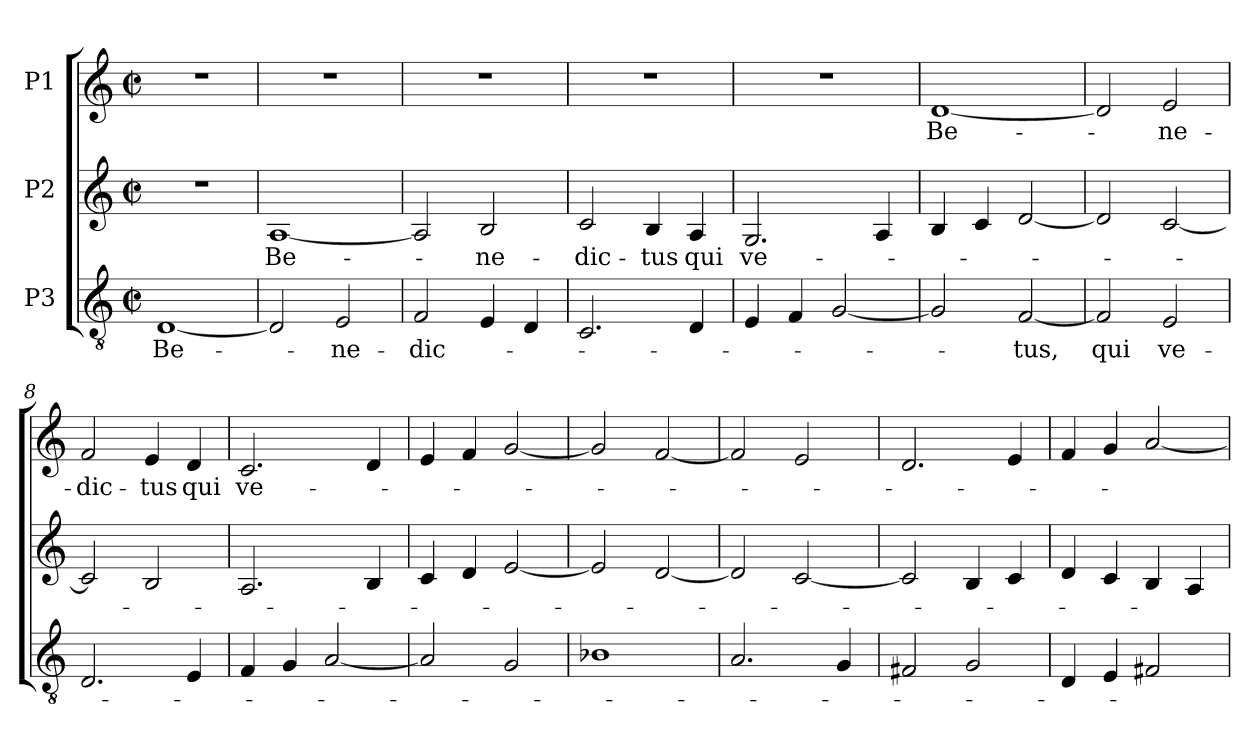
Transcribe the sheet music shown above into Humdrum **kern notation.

**kern	**text	**kern	**text	**kern	**text
*part3	*part3	*part2	*part2	*part1	*part1
*staff3	*staff3	*staff2	*staff2	*staff1	*staff1
*I"P3	*	*I"P2	*	*I"P1	*
!!LO:PB:g=z
*clefGv2	*	*clefG2	*	*clefG2	*
*ITrd7c12	*	*	*	*	*
*k[]	*	*k[]	*	*k[]	*
*C:	*	*C:	*	*C:	*
*M2/2	*	*M2/2	*	*M2/2	*
*met(c|)	*	*met(c|)	*	*met(c|)	*
=1	=1	=1	=1	=1	=1
!	!LO:LY:b:color=#000000	!	!	!	!
[1DDi	Be-	1r	.	1r	.
=2	=2	=2	=2	=2	=2
!	!	!	!LO:LY:b:color=#000000	!	!
2DDi/]	.	[1Ai	Be-	1r	.
!	!LO:LY:b:color=#000000	!	!	!	!
2EEi/	-ne-	.	.	.	.
=3	=3	=3	=3	=3	=3
!	!LO:LY:b:color=#000000	!	!	!	!
2FFi/	-dic-	2Ai/]	.	1r	.
!	!	!	!LO:LY:b:color=#000000	!	!
4EEi/	.	2Bi/	-ne-	.	.
4DDi/	.	.	.	.	.
=4	=4	=4	=4	=4	=4
!	!	!	!LO:LY:b:color=#000000	!	!
2.CCi/	.	2ci/	-dic-	1r	.
!	!	!	!LO:LY:b:color=#000000	!	!
.	.	4Bi/	-tus	.	.
!	!	!	!LO:LY:b:color=#000000	!	!
4DDi/	.	4Ai/	qui	.	.
=5	=5	=5	=5	=5	=5
!	!	!	!LO:LY:b:color=#000000	!	!
4EEi/	.	2.Gi/	ve-	1r	.
4FFi/	.	.	.	.	.
[2GGi/	.	.	.	.	.
.	.	4Ai/	.	.	.
=6	=6	=6	=6	=6	=6
!	!	!	!	!	!LO:LY:b:color=#000000
2GGi/]	.	4Bi/	.	[1di	Be-
.	.	4ci/	.	.	.
!	!LO:LY:b:color=#000000	!	!	!	!
[2FFi/	-tus,	[2di/	.	.	.
=7	=7	=7	=7	=7	=7
!	!LO:LY:b:color=#000000	!	!	!	!
2FFi/]	qui	2di/]	.	2di/]	.
!	!LO:LY:b:color=#000000	!	!	!	!
!	!	!	!	!	!LO:LY:b:color=#000000
2EEi/	ve-	[2ci/	.	2ei/	-ne-
!!LO:LB:g=z
=8	=8	=8	=8	=8	=8
!	!	!	!	!	!LO:LY:b:color=#000000
2.DDi/	.	2ci/]	.	2fi/	-dic-
!	!	!	!	!	!LO:LY:b:color=#000000
.	.	2Bi/	.	4ei/	-tus
!	!	!	!	!	!LO:LY:b:color=#000000
4EEi/	.	.	.	4di/	qui
=9	=9	=9	=9	=9	=9
!	!	!	!	!	!LO:LY:b:color=#000000
4FFi/	.	2.Ai/	.	2.ci/	ve-
4GGi/	.	.	.	.	.
[2AAi/	.	.	.	.	.
.	.	4Bi/	.	4di/	.
=10	=10	=10	=10	=10	=10
2AAi/]	.	4ci/	.	4ei/	.
.	.	4di/	.	4fi/	.
2GGi/	.	[2ei/	.	[2gi/	.
=11	=11	=11	=11	=11	=11
1BB-Xi	.	2ei/]	.	2gi/]	.
.	.	[2di/	.	[2fi/	.
=12	=12	=12	=12	=12	=12
2.AAi/	.	2di/]	.	2fi/]	.
.	.	[2ci/	.	2ei/	.
4GGi/	.	.	.	.	.
=13	=13	=13	=13	=13	=13
2FF#Xi/	.	2ci/]	.	2.di/	.
2GGi/	.	4Bi/	.	.	.
.	.	4ci/	.	4ei/	.
=14	=14	=14	=14	=14	=14
4DDi/	.	4di/	.	4fi/	.
4EEi/	.	4ci/	.	4gi/	.
2FF#Xi/	.	4Bi/	.	[2ai/	.
.	.	4Ai/	.	.	.
=	=	=	=	=	=
*-	*-	*-	*-	*-	*-
